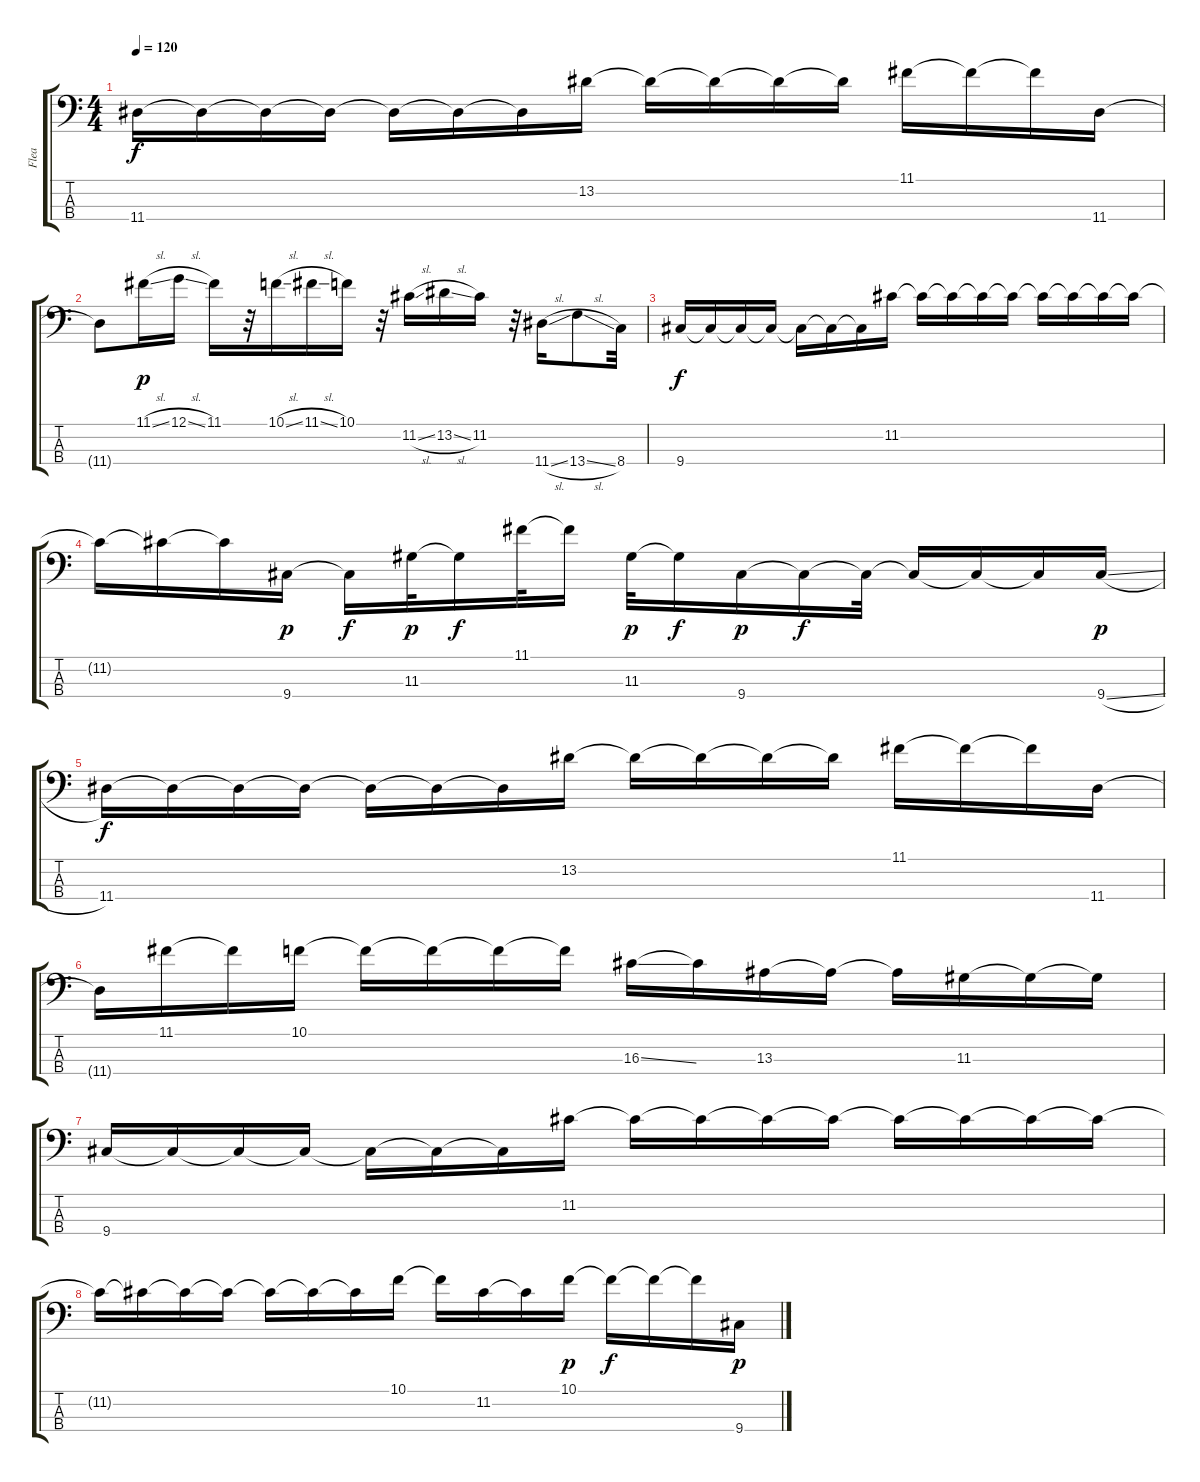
\track ("Flea" "Flea") {instrument electricbassfinger}
\staff {score tabs}
\tuning (G2 D2 A1 E1) {hide}
\ts (4 4)
\tempo 120
\clef f4
\ks c
11.4.16{dy f} 11.4{t}.16 11.4{t}.16 11.4{t}.16 11.4{t}.16 11.4{t}.16 11.4{t}.16 13.2.16 13.2{t}.16 13.2{t}.16 13.2{t}.16 13.2{t}.16 11.1.16 11.1{t}.16 11.1{t}.16 11.4.16 |
11.4{t}.8 11.1{sl}.16{dy p} 12.1{sl}.16 11.1.16 r.32 10.1{sl}.16 11.1{sl}.16 10.1.16 r.32 11.2{sl}.16 13.2{sl}.16 11.2.16 r.32 11.4{sl}.16 13.4{sl}.8 8.4.32 |
9.4.16{dy f} 9.4{t}.16 9.4{t}.16 9.4{t}.16 9.4{t}.16 9.4{t}.16 9.4{t}.16 11.2.16 11.2{t}.16 11.2{t}.16 11.2{t}.16 11.2{t}.16 11.2{t}.16 11.2{t}.16 11.2{t}.16 11.2{t}.16 |
11.2{t}.16 11.2{t}.16 11.2{t}.16 9.4.16{dy p} 9.4{t}.16{dy f} 11.3.32{dy p} 11.3{t}.16{dy f} 11.1.32 11.1{t}.16 11.3.32{dy p} 11.3{t}.16{dy f} 9.4.16{dy p} 9.4{t}.16{dy f} 9.4{t}.32 9.4{t}.16 9.4{t}.16 9.4{t}.16 9.4{sl}.16{dy p} |
11.4.16{dy f} 11.4{t}.16 11.4{t}.16 11.4{t}.16 11.4{t}.16 11.4{t}.16 11.4{t}.16 13.2.16 13.2{t}.16 13.2{t}.16 13.2{t}.16 13.2{t}.16 11.1.16 11.1{t}.16 11.1{t}.16 11.4.16 |
11.4{t}.16 11.1.16 11.1{t}.16 10.1.16 10.1{t}.16 10.1{t}.16 10.1{t}.16 10.1{t}.16 16.3{ss}.16 16.3{t}.16 13.3.16 13.3{t}.16 13.3{t}.16 11.3.16 11.3{t}.16 11.3{t}.16 |
9.4.16 9.4{t}.16 9.4{t}.16 9.4{t}.16 9.4{t}.16 9.4{t}.16 9.4{t}.16 11.2.16 11.2{t}.16 11.2{t}.16 11.2{t}.16 11.2{t}.16 11.2{t}.16 11.2{t}.16 11.2{t}.16 11.2{t}.16 |
11.2{t}.16 11.2{t}.16 11.2{t}.16 11.2{t}.16 11.2{t}.16 11.2{t}.16 11.2{t}.16 10.1.16 10.1{t}.16 11.2.16 11.2{t}.16 10.1.16{dy p} 10.1{t}.16{dy f} 10.1{t}.16 10.1{t}.16 9.4{sl}.16{dy p}
